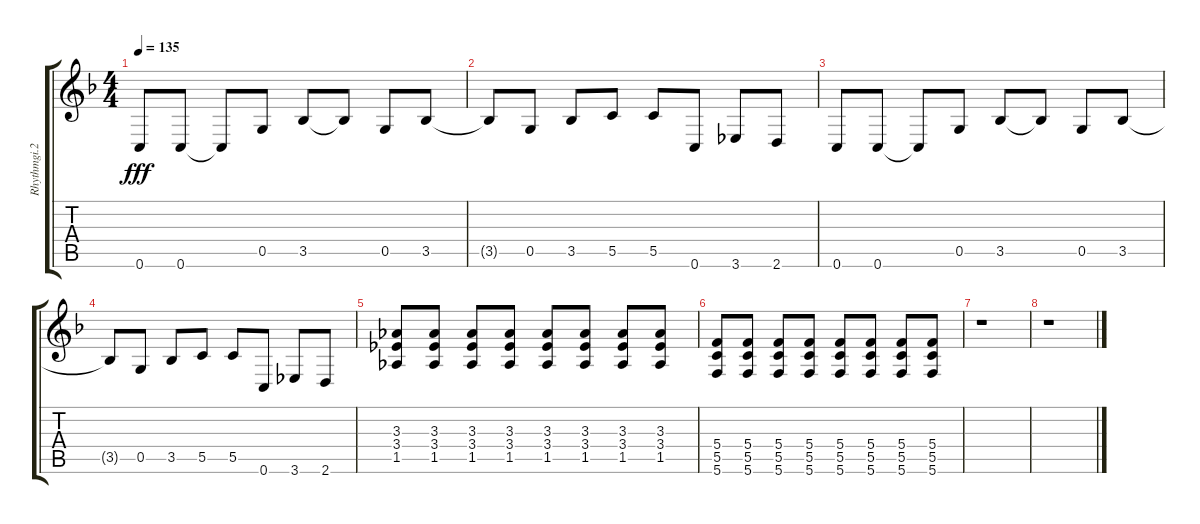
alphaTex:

\track ("Rhythmgi.2" "Rhythmgi.2") {instrument overdrivenguitar}
\staff {score tabs}
\tuning (D4 A3 F3 C3 G2 C2) {hide}
\ts (4 4)
\tempo 135
\clef g2
\ks f
0.6.8{dy fff} 0.6.8 0.6{t}.8 0.5.8 3.5.8 3.5{t}.8 0.5.8 3.5.8 |
3.5{t}.8 0.5.8 3.5.8 5.5.8 5.5.8 0.6.8 3.6.8 2.6.8 |
0.6.8 0.6.8 0.6{t}.8 0.5.8 3.5.8 3.5{t}.8 0.5.8 3.5.8 |
3.5{t}.8 0.5.8 3.5.8 5.5.8 5.5.8 0.6.8 3.6.8 2.6.8 |
(3.3 3.4 1.5).8 (3.3 3.4 1.5).8 (3.3 3.4 1.5).8 (3.3 3.4 1.5).8 (3.3 3.4 1.5).8 (3.3 3.4 1.5).8 (3.3 3.4 1.5).8 (3.3 3.4 1.5).8 |
(5.4 5.5 5.6).8 (5.4 5.5 5.6).8 (5.4 5.5 5.6).8 (5.4 5.5 5.6).8 (5.4 5.5 5.6).8 (5.4 5.5 5.6).8 (5.4 5.5 5.6).8 (5.4 5.5 5.6).8 |
r.1 |
r.1
